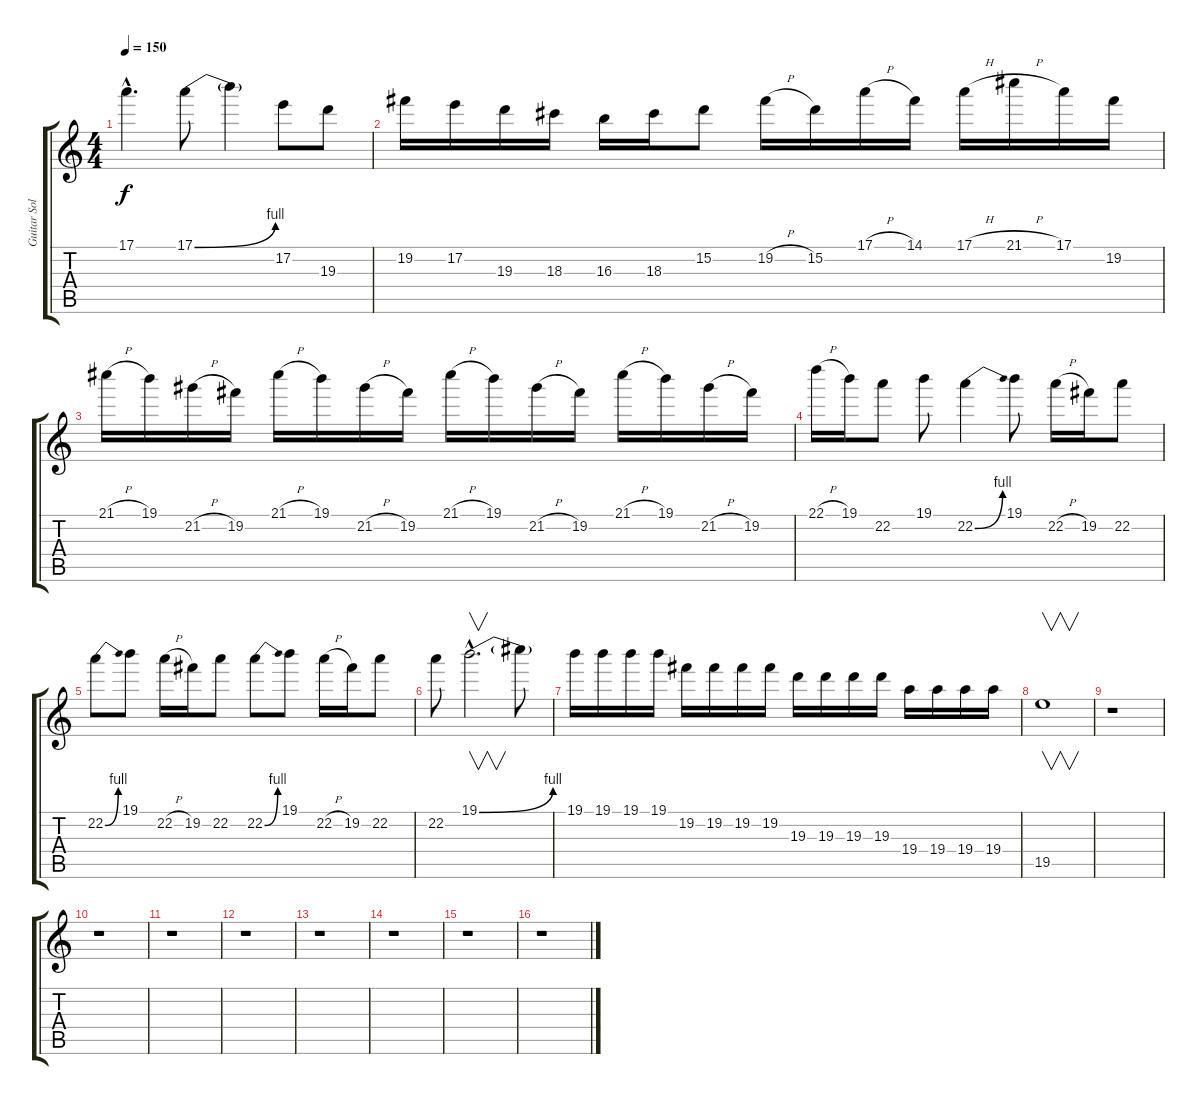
\track ("Guitar Solo" "Guitar Sol") {instrument overdrivenguitar}
\staff {score tabs}
\tuning (E4 B3 G3 D3 A2 E2) {hide}
\ts (4 4)
\tempo 150
\clef g2
\ks c
17.1{hac t}.4{d dy f} 17.1{be (bend 0 0 60 4)}.8 17.1{t}.4 17.2.8 19.3.8 |
19.2.16 17.2.16 19.3.16 18.3.16 16.3.16 18.3.16 15.2.8 19.2{h}.16 15.2.16 17.1{h}.16 14.1.16 17.1{h}.16 21.1{h}.16 17.1.16 19.2.16 |
21.1{h}.16 19.1.16 21.2{h}.16 19.2.16 21.1{h}.16 19.1.16 21.2{h}.16 19.2.16 21.1{h}.16 19.1.16 21.2{h}.16 19.2.16 21.1{h}.16 19.1.16 21.2{h}.16 19.2.16 |
22.1{h}.16 19.1.16 22.2.8 19.1.8 22.2{be (bend 0 0 60 4)}.4 19.1.8 22.2{h}.16 19.2.16 22.2.8 |
22.2{be (bend 0 0 60 4)}.8 19.1.8 22.2{h}.16 19.2.16 22.2.8 22.2{be (bend 0 0 60 4)}.8 19.1.8 22.2{h}.16 19.2.16 22.2.8 |
22.2.8 19.1{be (bend 0 0 60 4) hac}.2{v d} 19.1{t}.8 |
19.1.16 19.1.16 19.1.16 19.1.16 19.2.16 19.2.16 19.2.16 19.2.16 19.3.16 19.3.16 19.3.16 19.3.16 19.4.16 19.4.16 19.4.16 19.4.16 |
19.5.1{v} |
r.1 |
r.1 |
r.1 |
r.1 |
r.1 |
r.1 |
r.1 |
r.1
